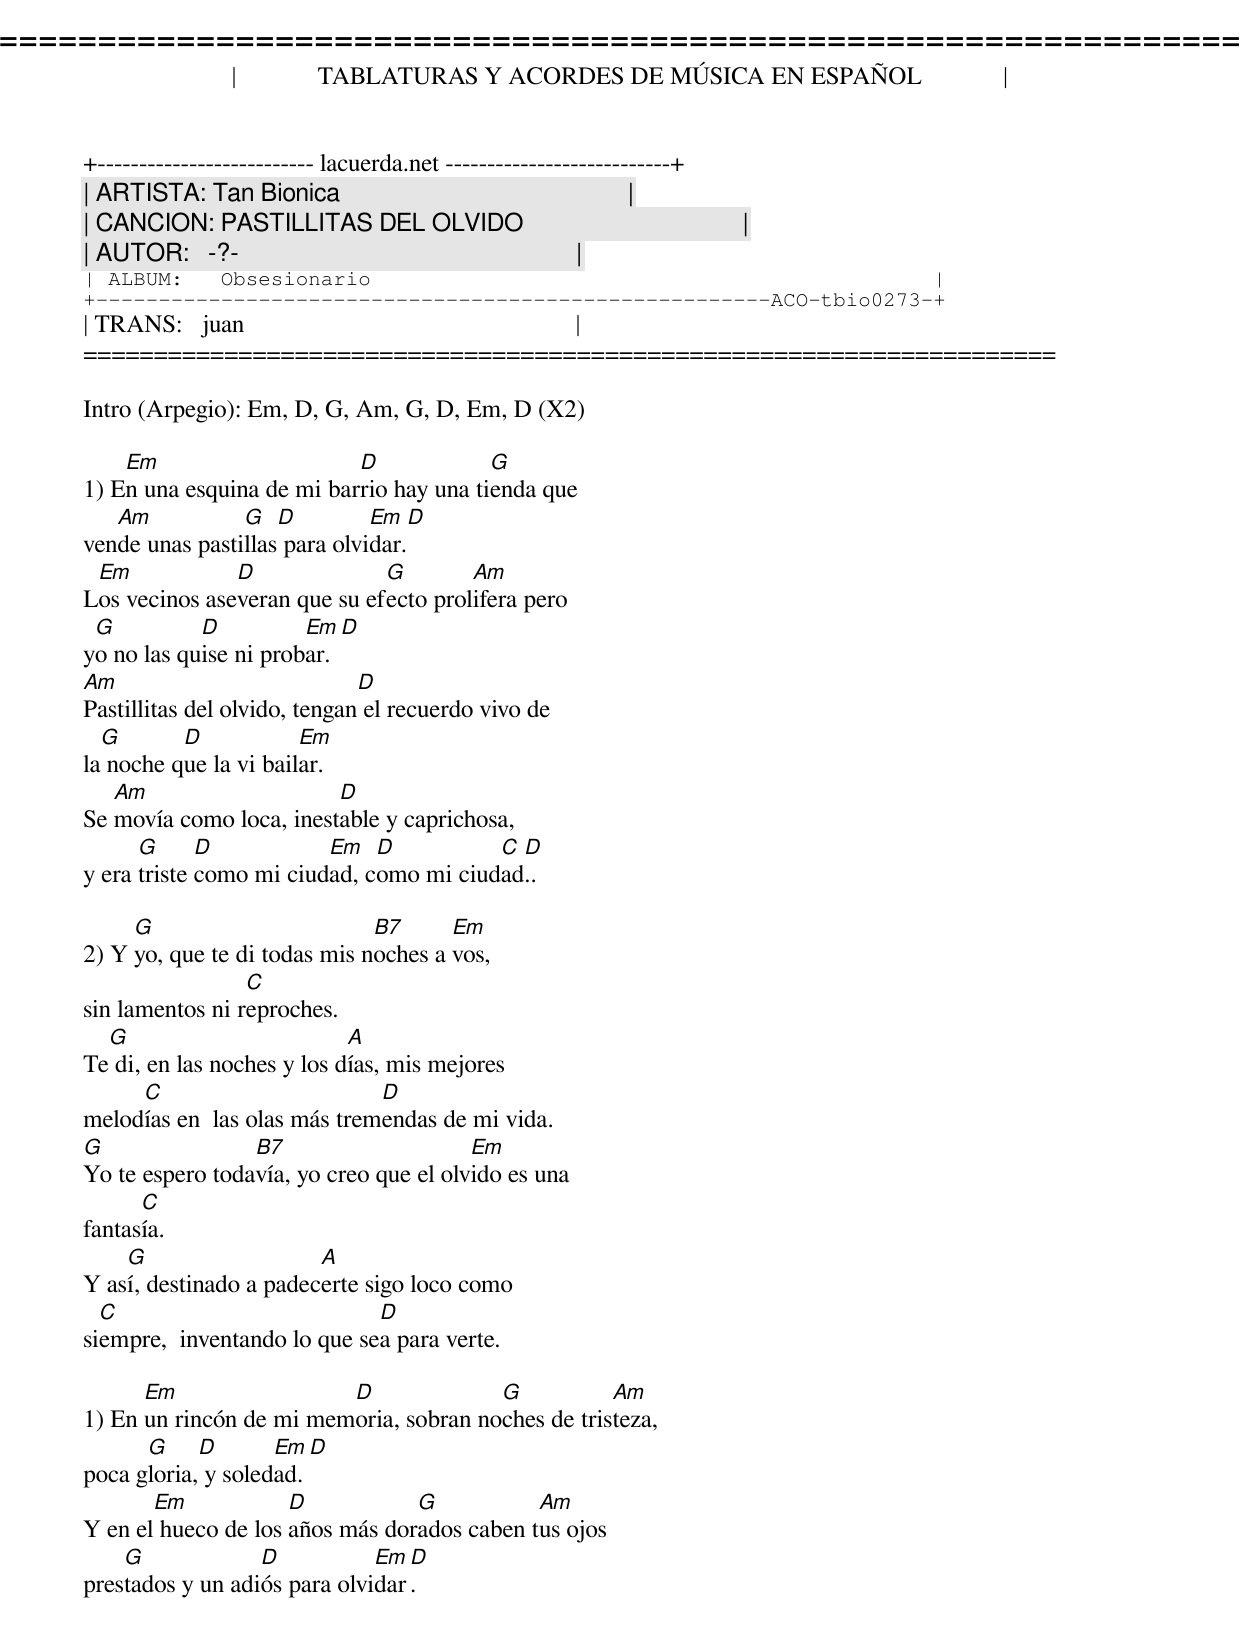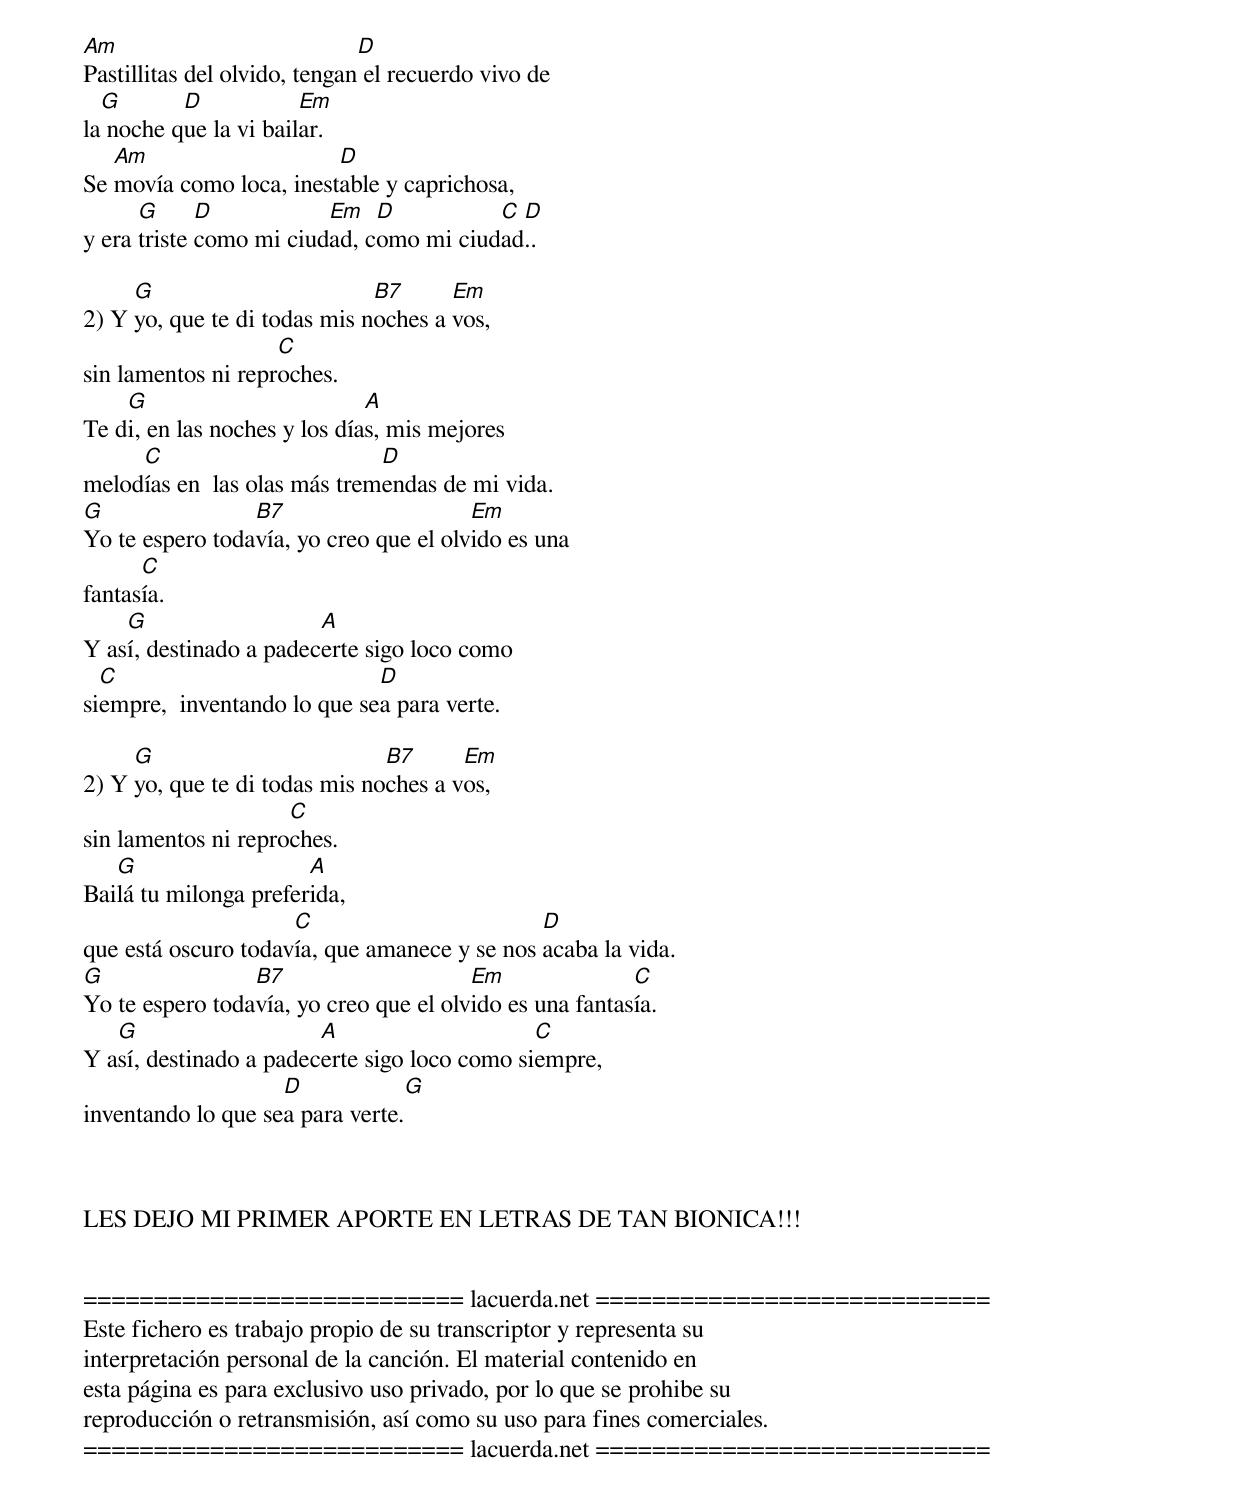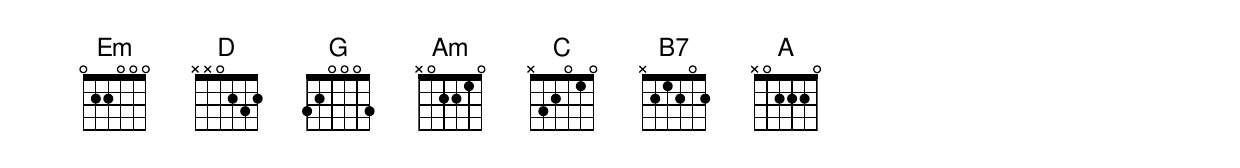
=====================================================================
|             TABLATURAS Y ACORDES DE MÚSICA EN ESPAÑOL             |
+-------------------------- lacuerda.net ---------------------------+
| ARTISTA: Tan Bionica                                              |
| CANCION: PASTILLITAS DEL OLVIDO                                   |
| AUTOR:   -?-                                                      |
| ALBUM:   Obsesionario                                             |
+------------------------------------------------------ACO-tbio0273-+
| TRANS:   juan                                                     |
=====================================================================

Intro (Arpegio): Em, D, G, Am, G, D, Em, D (X2)

    Em                     D             G
1) En una esquina de mi barrio hay una tienda que
   Am           G   D         Em  D
vende unas pastillas para olvidar.
 Em            D              G        Am
Los vecinos aseveran que su efecto prolifera pero
 G          D          Em  D
yo no las quise ni probar.
Am                            D
Pastillitas del olvido, tengan el recuerdo vivo de
  G       D            Em
la noche que la vi bailar.
   Am                    D
Se movía como loca, inestable y caprichosa,
      G      D           Em   D          C D
y era triste como mi ciudad, como mi ciudad..

     G                        B7      Em
2) Y yo, que te di todas mis noches a vos,
                 C
sin lamentos ni reproches.
  G                         A
Te di, en las noches y los días, mis mejores
     C                        D
melodías en  las olas más tremendas de mi vida.
G                B7                     Em
Yo te espero todavía, yo creo que el olvido es una
      C
fantasía.
    G                   A
Y así, destinado a padecerte sigo loco como
  C                           D
siempre,  inventando lo que sea para verte.

      Em                 D              G           Am
1) En un rincón de mi memoria, sobran noches de tristeza,
      G     D       Em D
poca gloria, y soledad.
       Em            D           G           Am
Y en el hueco de los años más dorados caben tus ojos
    G             D           Em D
prestados y un adiós para olvidar.
Am                            D
Pastillitas del olvido, tengan el recuerdo vivo de
  G       D            Em
la noche que la vi bailar.
   Am                    D
Se movía como loca, inestable y caprichosa,
      G      D           Em   D          C D
y era triste como mi ciudad, como mi ciudad..

     G                        B7      Em
2) Y yo, que te di todas mis noches a vos,
                    C
sin lamentos ni reproches.
    G                         A
Te di, en las noches y los días, mis mejores
     C                        D
melodías en  las olas más tremendas de mi vida.
G                B7                     Em
Yo te espero todavía, yo creo que el olvido es una
      C
fantasía.
    G                   A
Y así, destinado a padecerte sigo loco como
  C                           D
siempre,  inventando lo que sea para verte.

     G                         B7      Em
2) Y yo, que te di todas mis noches a vos,
                     C
sin lamentos ni reproches.
   G                   A
Bailá tu milonga preferida,
                     C                        D
que está oscuro todavía, que amanece y se nos acaba la vida.
G                B7                     Em               C
Yo te espero todavía, yo creo que el olvido es una fantasía.
   G                    A                     C
Y así, destinado a padecerte sigo loco como siempre,
                    D             G
inventando lo que sea para verte.



LES DEJO MI PRIMER APORTE EN LETRAS DE TAN BIONICA!!!


=========================== lacuerda.net ============================
Este fichero es trabajo propio de su transcriptor y representa su
interpretación personal de la canción. El material contenido en
esta página es para exclusivo uso privado, por lo que se prohibe su
reproducción o retransmisión, así como su uso para fines comerciales.
=========================== lacuerda.net ============================
